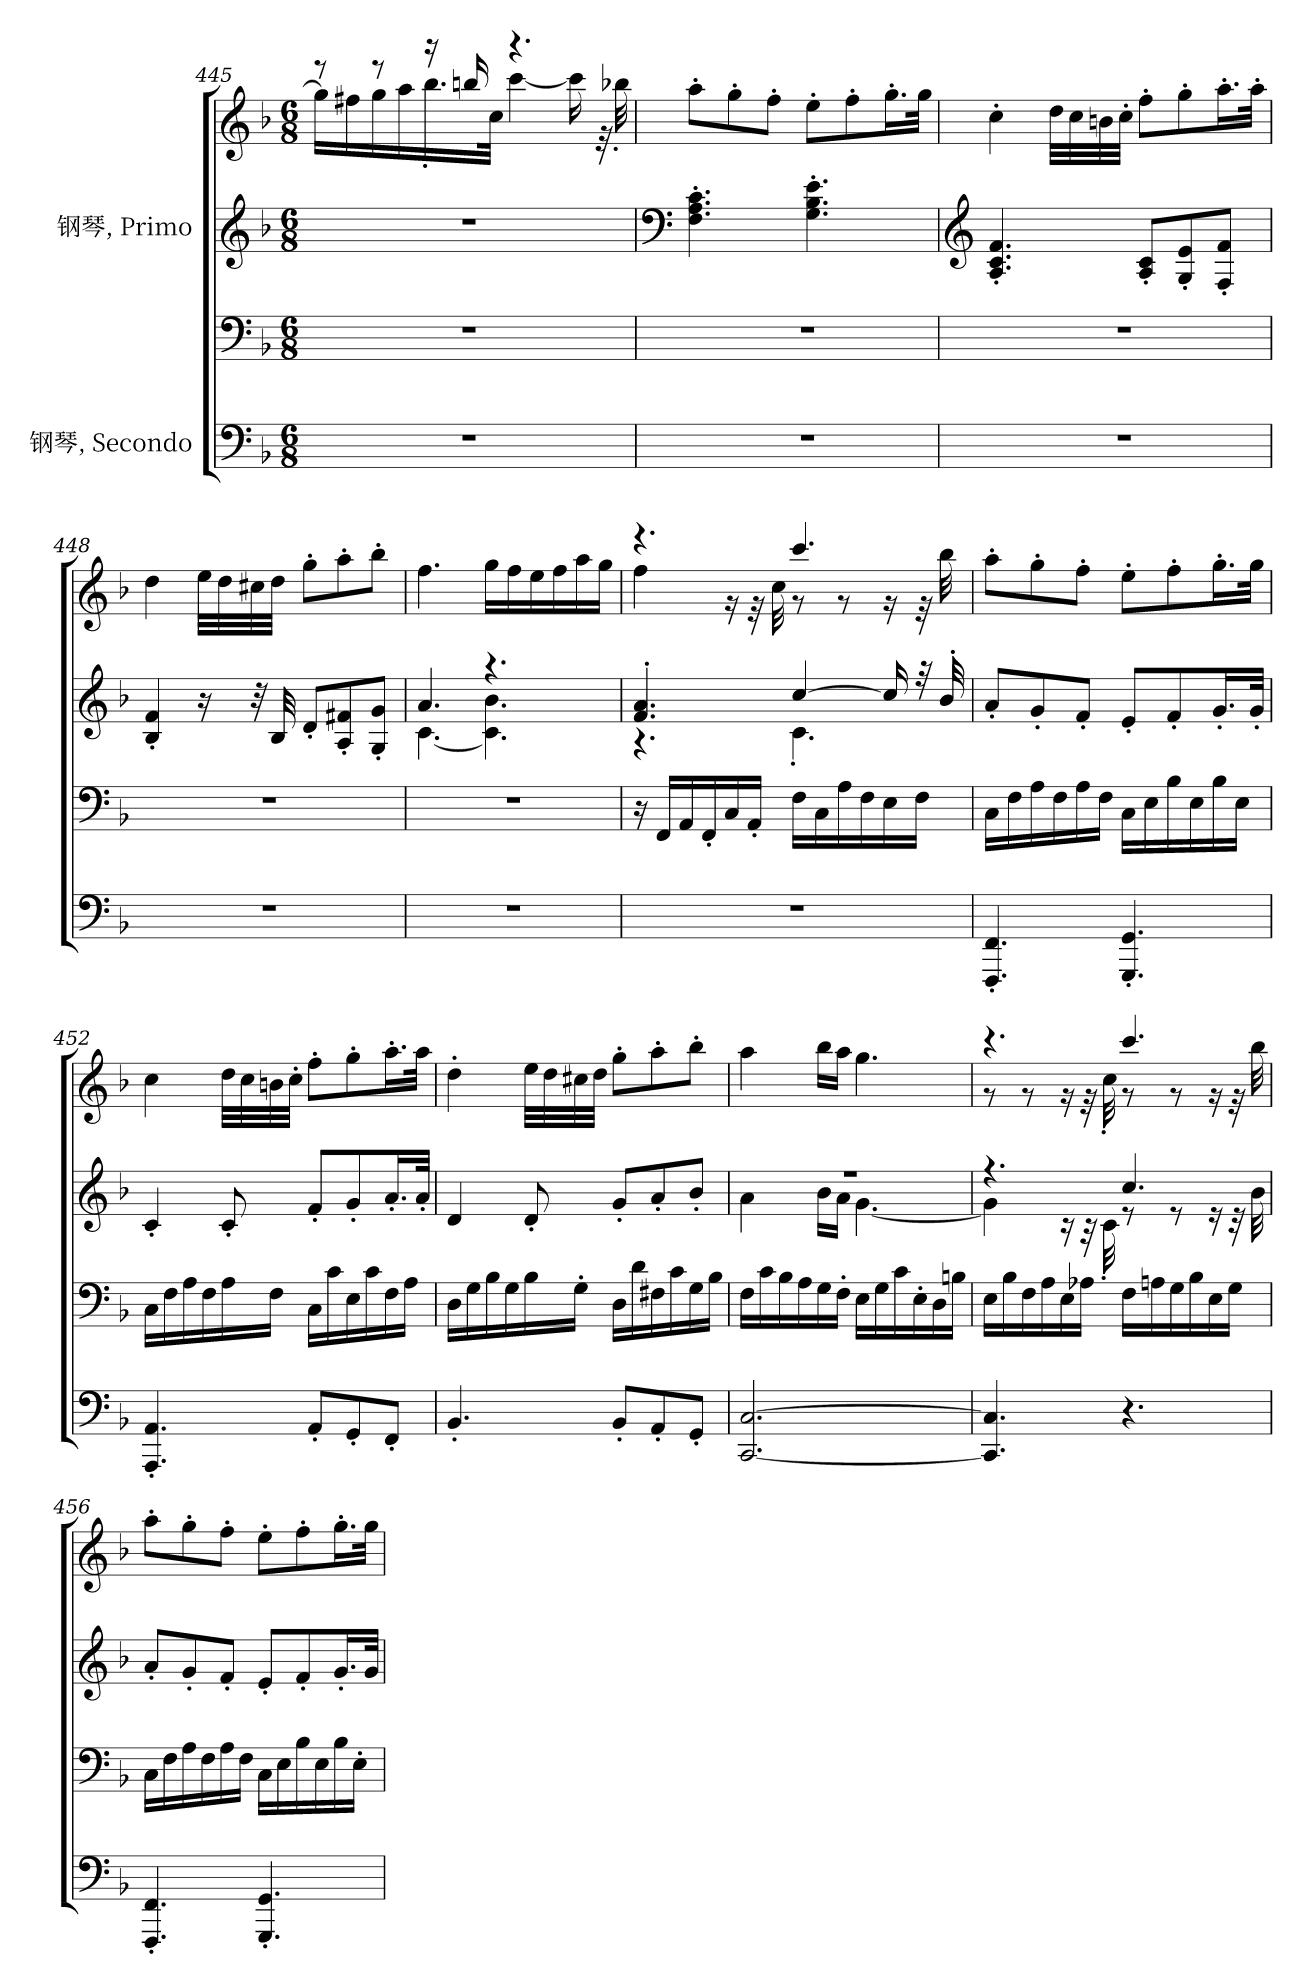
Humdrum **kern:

**kern	**kern	**kern	**kern
*part2	*part2	*part1	*part1
*staff4	*staff3	*staff2	*staff1
*I"钢琴, Secondo	*	*I"钢琴, Primo	*
*clefF4	*clefF4	*clefG2	*clefG2
*k[b-]	*k[b-]	*k[b-]	*k[b-]
*M6/8	*M6/8	*M6/8	*M6/8
=445	=445	=445	=445
*	*	*	*^
2.r	2.r	2.r	8r	16gg\LL]
.	.	.	.	16ff#X\
.	.	.	8r	16gg\
.	.	.	.	16aa\
.	.	.	16r	16.bb-'\
*	*	*	*MM61	*
.	.	.	16bbn/	.
*	*	*	*MM100	*
.	.	.	.	32cc\JJk
.	.	.	4.r	[4ccc\
.	.	.	.	16ccc\]
.	.	.	.	32r
.	.	.	.	32bb-X'\
*	*	*	*v	*v
=446	=446	=446	=446
*	*	*clefF4	*
2.r	2.r	4.F\' 4.A\' 4.c\'	8aa'\L
.	.	.	8gg'\
.	.	.	8ff'\J
.	.	4.G\' 4.B-\' 4.e\'	8ee'\L
.	.	.	8ff'\
.	.	.	16.gg'\L
.	.	.	32gg\JJk
!!LO:LB:g=z
=447	=447	=447	=447
*	*	*clefG2	*
2.r	2.r	4.A/' 4.c/' 4.f/'	4cc'\
.	.	.	32dd\LLL
.	.	.	32cc\
.	.	.	32bn\
.	.	.	32cc'\JJJ
.	.	8A/' 8c/'L	8ff'\L
.	.	8G/' 8e/'	8gg'\
.	.	8F/' 8f/'J	16.aa'\L
.	.	.	32aa'\JJk
=448	=448	=448	=448
2.r	2.r	4B-/' 4f/'	4dd\
.	.	16r	32ee\LLL
.	.	.	32dd\
.	.	32r	32cc#X\
.	.	32B-/	32dd\JJJ
.	.	8d'/L	8gg'\L
.	.	8A/' 8f#X/'	8aa'\
.	.	8G/' 8g/'J	8bb-'\J
=449	=449	=449	=449
*	*	*^	*
2.r	2.r	4.a/	[4.c\	4.ff\
.	.	4.r	4.c\] 4.b-\	16gg\LL
.	.	.	.	16ff\
.	.	.	.	16ee\
.	.	.	.	16ff\
*	*	*	*	*MM73
.	.	.	.	16aa\
.	.	.	.	16gg\JJ
!!LO:PB:g=z
=450	=450	=450	=450	=450
*	*	*	*	*MM100
*	*	*	*	*^
2.r	16r	4.f/' 4.a/'	4.r	4.r	4ff\
.	16FF/LL	.	.	.	.
.	16AA/	.	.	.	.
.	16FF'/	.	.	.	.
.	16C/	.	.	.	16r
.	16AA'/JJ	.	.	.	32r
.	.	.	.	.	32cc\
.	16F\LL	[4cc/	4.c'\	4.ccc/	8r
.	16C\	.	.	.	.
.	16A\	.	.	.	8r
.	16F\	.	.	.	.
.	16E\	16cc/]	.	.	16r
.	16F\JJ	32r	.	.	32r
.	.	32b-'/	.	.	32bb-\
*	*	*v	*v	*	*
*	*	*	*v	*v
=451	=451	=451	=451
4.FFF/' 4.FF/'	16C\LL	8a'/L	8aa'\L
.	16F\	.	.
.	16A\	8g'/	8gg'\
.	16F\	.	.
.	16A\	8f'/J	8ff'\J
.	16F\JJ	.	.
4.GGG/' 4.GG/'	16C\LL	8e'/L	8ee'\L
.	16E\	.	.
.	16B-\	8f'/	8ff'\
.	16E\	.	.
.	16B-\	16.g'/L	16.gg'\L
.	16E\JJ	.	.
.	.	32g'/JJk	32gg\JJk
=452	=452	=452	=452
4.AAA/' 4.AA/'	16C\LL	4c'/	4cc\
.	16F\	.	.
.	16A\	.	.
.	16F\	.	.
.	16A\	8c'/	32dd\LLL
.	.	.	32cc\
.	16F\JJ	.	32bn\
.	.	.	32cc'\JJJ
8AA'/L	16C\LL	8f'/L	8ff'\L
.	16c\	.	.
8GG'/	16E\	8g'/	8gg'\
.	16c\	.	.
8FF'/J	16F\	16.a'/L	16.aa'\L
.	16A\JJ	.	.
.	.	32a'/JJk	32aa\JJk
!!LO:LB:g=z
=453	=453	=453	=453
4.BB-'/	16D\LL	4d/	4dd'\
.	16G\	.	.
.	16B-\	.	.
.	16G\	.	.
.	16B-\	8d'/	32ee\LLL
.	.	.	32dd\
.	16G'\JJ	.	32cc#X\
.	.	.	32dd\JJJ
8BB-'/L	16D\LL	8g'/L	8gg'\L
.	16d\	.	.
8AA'/	16F#X\	8a'/	8aa'\
.	16c\	.	.
8GG'/J	16G\	8b-'/J	8bb-'\J
.	16B-\JJ	.	.
=454	=454	=454	=454
*	*	*^	*
[2.CC/ [2.C/	16F\LL	2.r	4a\	4aa\
.	16c\	.	.	.
.	16B-\	.	.	.
.	16A\	.	.	.
.	16G\	.	16b-\LL	16bb-\LL
.	16F'\JJ	.	16a\JJ	16aa\JJ
.	16E\LL	.	[4.g\	4.gg\
.	16G\	.	.	.
.	16c\	.	.	.
.	16E'\	.	.	.
.	16D\	.	.	.
.	16Bn\JJ	.	.	.
=455	=455	=455	=455	=455
*	*	*	*	*^
4.CC/] 4.C/]	16E\LL	4.r	4g\]	4.r	8r
.	16B-\	.	.	.	.
.	16F\	.	.	.	8r
.	16A\	.	.	.	.
.	16E\	.	16r	.	16r
.	16A-X\JJ	.	32r	.	32r
.	.	.	32c'\	.	32cc'\
4.r	16F\LL	4.cc/	8r	4.ccc/	8r
.	16An\	.	.	.	.
.	16G\	.	8r	.	8r
.	16B-\	.	.	.	.
.	16E\	.	16r	.	16r
.	16G\JJ	.	32r	.	32r
.	.	.	32b-\	.	32bb-\
*	*	*v	*v	*	*
*	*	*	*v	*v
!!LO:LB:g=z
=456	=456	=456	=456
4.FFF/' 4.FF/'	16C\LL	8a'/L	8aa'\L
.	16F\	.	.
.	16A\	8g'/	8gg'\
.	16F\	.	.
.	16A\	8f'/J	8ff'\J
.	16F\JJ	.	.
4.GGG/' 4.GG/'	16C\LL	8e'/L	8ee'\L
.	16E\	.	.
.	16B-\	8f'/	8ff'\
.	16E\	.	.
.	16B-\	16.g'/L	16.gg'\L
.	16E'\JJ	.	.
.	.	32g/JJk	32gg\JJk
=	=	=	=
*-	*-	*-	*-
